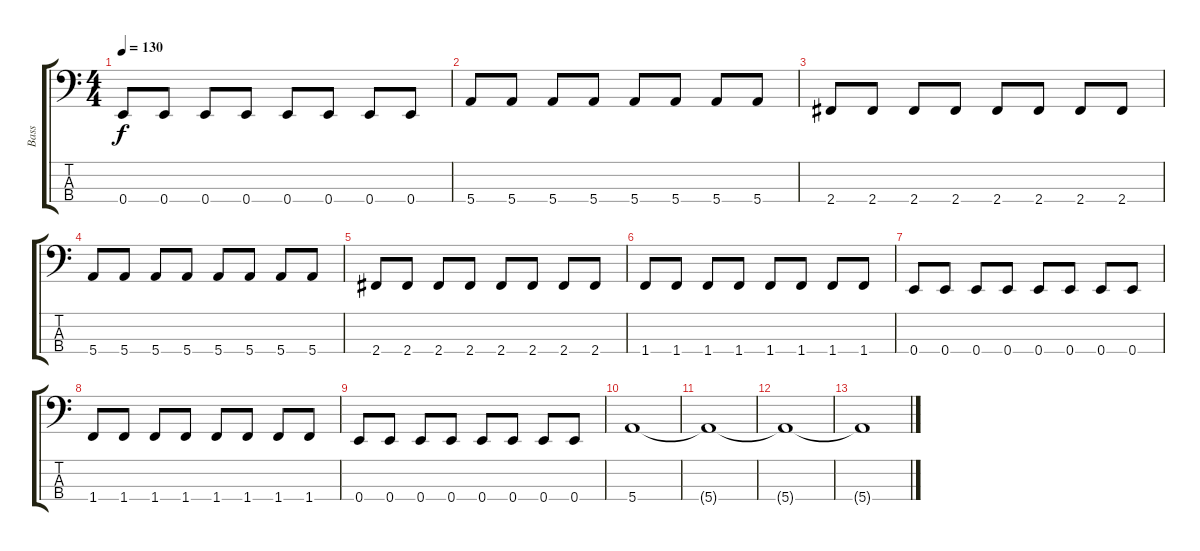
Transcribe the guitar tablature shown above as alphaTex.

\track ("Bass" "Bass") {instrument electricbassfinger}
\staff {score tabs}
\tuning (G2 D2 A1 E1) {hide}
\ts (4 4)
\tempo 130
\clef f4
\ks c
0.4.8{dy f} 0.4.8 0.4.8 0.4.8 0.4.8 0.4.8 0.4.8 0.4.8 |
5.4.8 5.4.8 5.4.8 5.4.8 5.4.8 5.4.8 5.4.8 5.4.8 |
2.4.8 2.4.8 2.4.8 2.4.8 2.4.8 2.4.8 2.4.8 2.4.8 |
5.4.8 5.4.8 5.4.8 5.4.8 5.4.8 5.4.8 5.4.8 5.4.8 |
2.4.8 2.4.8 2.4.8 2.4.8 2.4.8 2.4.8 2.4.8 2.4.8 |
1.4.8 1.4.8 1.4.8 1.4.8 1.4.8 1.4.8 1.4.8 1.4.8 |
0.4.8 0.4.8 0.4.8 0.4.8 0.4.8 0.4.8 0.4.8 0.4.8 |
1.4.8 1.4.8 1.4.8 1.4.8 1.4.8 1.4.8 1.4.8 1.4.8 |
0.4.8 0.4.8 0.4.8 0.4.8 0.4.8 0.4.8 0.4.8 0.4.8 |
5.4.1 |
5.4{t}.1 |
5.4{t}.1 |
5.4{t}.1
